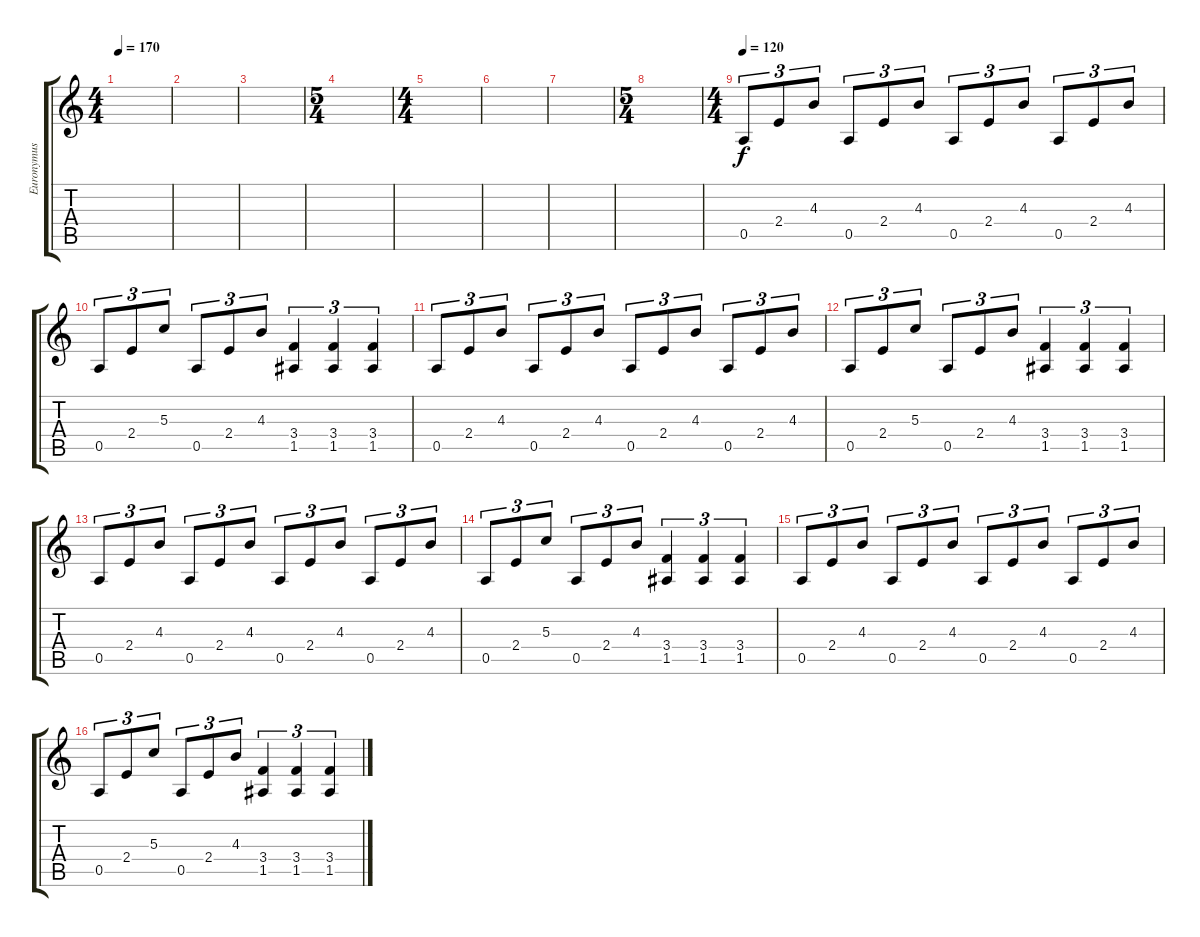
\track ("Euronymus (Guitar 1)" "Euronymus ") {instrument distortionguitar}
\staff {score tabs}
\tuning (E4 B3 G3 D3 A2 E2) {hide}
\ts (4 4)
\tempo 170
\clef g2
\ks c
|
|
|
\ts (5 4)
|
\ts (4 4)
|
|
|
\ts (5 4)
|
\ts (4 4)
\tempo 120
0.5.8{tu (3 2)} 2.4.8{tu (3 2)} 4.3.8{tu (3 2)} 0.5.8{tu (3 2)} 2.4.8{tu (3 2)} 4.3.8{tu (3 2)} 0.5.8{tu (3 2)} 2.4.8{tu (3 2)} 4.3.8{tu (3 2)} 0.5.8{tu (3 2)} 2.4.8{tu (3 2)} 4.3.8{tu (3 2)} |
0.5.8{tu (3 2)} 2.4.8{tu (3 2)} 5.3.8{tu (3 2)} 0.5.8{tu (3 2)} 2.4.8{tu (3 2)} 4.3.8{tu (3 2)} (3.4 1.5).4{tu (3 2)} (3.4 1.5).4{tu (3 2)} (3.4 1.5).4{tu (3 2)} |
0.5.8{tu (3 2)} 2.4.8{tu (3 2)} 4.3.8{tu (3 2)} 0.5.8{tu (3 2)} 2.4.8{tu (3 2)} 4.3.8{tu (3 2)} 0.5.8{tu (3 2)} 2.4.8{tu (3 2)} 4.3.8{tu (3 2)} 0.5.8{tu (3 2)} 2.4.8{tu (3 2)} 4.3.8{tu (3 2)} |
0.5.8{tu (3 2)} 2.4.8{tu (3 2)} 5.3.8{tu (3 2)} 0.5.8{tu (3 2)} 2.4.8{tu (3 2)} 4.3.8{tu (3 2)} (3.4 1.5).4{tu (3 2)} (3.4 1.5).4{tu (3 2)} (3.4 1.5).4{tu (3 2)} |
0.5.8{tu (3 2)} 2.4.8{tu (3 2)} 4.3.8{tu (3 2)} 0.5.8{tu (3 2)} 2.4.8{tu (3 2)} 4.3.8{tu (3 2)} 0.5.8{tu (3 2)} 2.4.8{tu (3 2)} 4.3.8{tu (3 2)} 0.5.8{tu (3 2)} 2.4.8{tu (3 2)} 4.3.8{tu (3 2)} |
0.5.8{tu (3 2)} 2.4.8{tu (3 2)} 5.3.8{tu (3 2)} 0.5.8{tu (3 2)} 2.4.8{tu (3 2)} 4.3.8{tu (3 2)} (3.4 1.5).4{tu (3 2)} (3.4 1.5).4{tu (3 2)} (3.4 1.5).4{tu (3 2)} |
0.5.8{tu (3 2)} 2.4.8{tu (3 2)} 4.3.8{tu (3 2)} 0.5.8{tu (3 2)} 2.4.8{tu (3 2)} 4.3.8{tu (3 2)} 0.5.8{tu (3 2)} 2.4.8{tu (3 2)} 4.3.8{tu (3 2)} 0.5.8{tu (3 2)} 2.4.8{tu (3 2)} 4.3.8{tu (3 2)} |
0.5.8{tu (3 2)} 2.4.8{tu (3 2)} 5.3.8{tu (3 2)} 0.5.8{tu (3 2)} 2.4.8{tu (3 2)} 4.3.8{tu (3 2)} (3.4 1.5).4{tu (3 2)} (3.4 1.5).4{tu (3 2)} (3.4 1.5).4{tu (3 2)}
